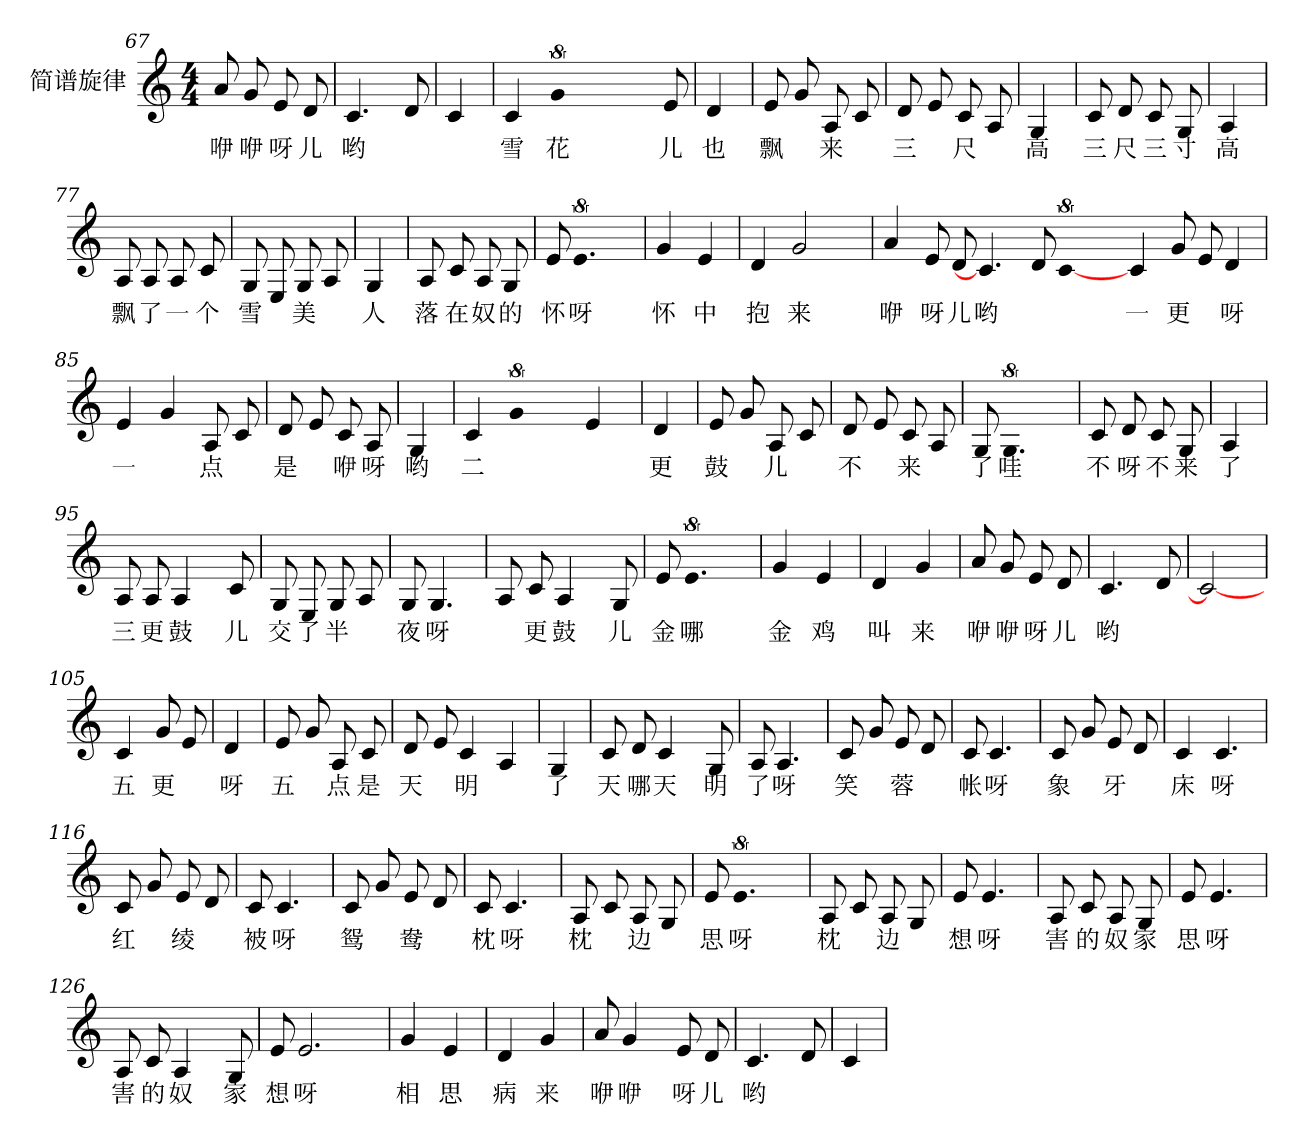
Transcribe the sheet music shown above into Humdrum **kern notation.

**kern	**text
*part1	*part1
*staff1	*staff1
*I"简谱旋律	*
*k[]	*
*M4/4	*
=67	=67
8a	咿
8g	咿
8e	呀
8d	儿
=68	=68
4.c	哟
8d	.
=69	=69
4c	.
=70	=70
4c	雪
!LO:N:vis=1	!
8%9g	花
8e	儿
=71	=71
4d	也
=72	=72
8e	飘
8g	.
8A	来
8c	.
=73	=73
8d	三
8e	.
8c	尺
8A	.
=74	=74
4G	高
=75	=75
8c	三
8d	尺
8c	三
8G	寸
=76	=76
4A	高
=77	=77
8A	飘
8A	了
8A	一
8c	个
=78	=78
8G	雪
8E	.
8G	美
8A	.
=79	=79
4G	人
=80	=80
8A	落
8c	在
8A	奴
8G	的
=81	=81
8e	怀
!LO:N:vis=2.	!
8%5e	呀
=82	=82
4g	怀
4e	中
=83	=83
4d	抱
!LO:N:vis=2	!
2.g	来
=84	=84
4a	咿
8e	呀
8d	儿
4.c]	哟
8d	.
!LO:N:vis=2	!
[8%5c	.
4c	一
8g	更
8e	.
4d	呀
=85	=85
4e	一
4g	.
8A	点
8c	.
=86	=86
8d	是
8e	.
8c	咿
8A	呀
=87	=87
4G	哟
=88	=88
4c	二
!LO:N:vis=2	!
8%5g	.
!LO:N:vis=4	!
4.e	.
=89	=89
4d	更
=90	=90
8e	鼓
8g	.
8A	儿
8c	.
=91	=91
8d	不
8e	.
8c	来
8A	.
=92	=92
8G	了
!LO:N:vis=2.	!
8%5G	哇
=93	=93
8c	不
8d	呀
8c	不
8G	来
=94	=94
4A	了
=95	=95
8A	三
8A	更
!LO:N:vis=4	!
4.A	鼓
8c	儿
=96	=96
8G	交
8E	了
8G	半
8A	.
=97	=97
8G	夜
4.G	呀
=98	=98
8A	.
8c	更
!LO:N:vis=4	!
4.A	鼓
8G	儿
=99	=99
8e	金
!LO:N:vis=2.	!
8%5e	哪
=100	=100
4g	金
4e	鸡
=101	=101
4d	叫
4g	来
=102	=102
8a	咿
8g	咿
8e	呀
8d	儿
=103	=103
4.c	哟
8d	.
=104	=104
2c_	.
=105	=105
4c	五
8g	更
8e	.
=106	=106
4d	呀
=107	=107
8e	五
8g	.
8A	点
8c	是
=108	=108
8d	天
8e	.
4c	明
4A	.
=109	=109
4G	了
=110	=110
8c	天
8d	哪
!LO:N:vis=4	!
4.c	天
8G	明
=111	=111
8A	了
4.A	呀
=112	=112
8c	笑
8g	.
8e	蓉
8d	.
=113	=113
8c	帐
4.c	呀
=114	=114
8c	象
8g	.
8e	牙
8d	.
=115	=115
4c	床
4.c	呀
=116	=116
8c	红
8g	.
8e	绫
8d	.
=117	=117
8c	被
4.c	呀
=118	=118
8c	鸳
8g	.
8e	鸯
8d	.
=119	=119
8c	枕
4.c	呀
=120	=120
8A	枕
8c	.
8A	边
8G	.
=121	=121
8e	思
!LO:N:vis=2.	!
8%5e	呀
=122	=122
8A	枕
8c	.
8A	边
8G	.
=123	=123
8e	想
4.e	呀
=124	=124
8A	害
8c	的
8A	奴
8G	家
=125	=125
8e	思
4.e	呀
=126	=126
8A	害
8c	的
!LO:N:vis=4	!
4.A	奴
8G	家
=127	=127
8e	想
!LO:N:vis=2.	!
2..e	呀
=128	=128
4g	相
4e	思
=129	=129
4d	病
4g	来
=130	=130
8a	咿
!LO:N:vis=4	!
4.g	咿
8e	呀
8d	儿
=131	=131
4.c	哟
8d	.
=132	=132
4c	.
=	=
*-	*-
